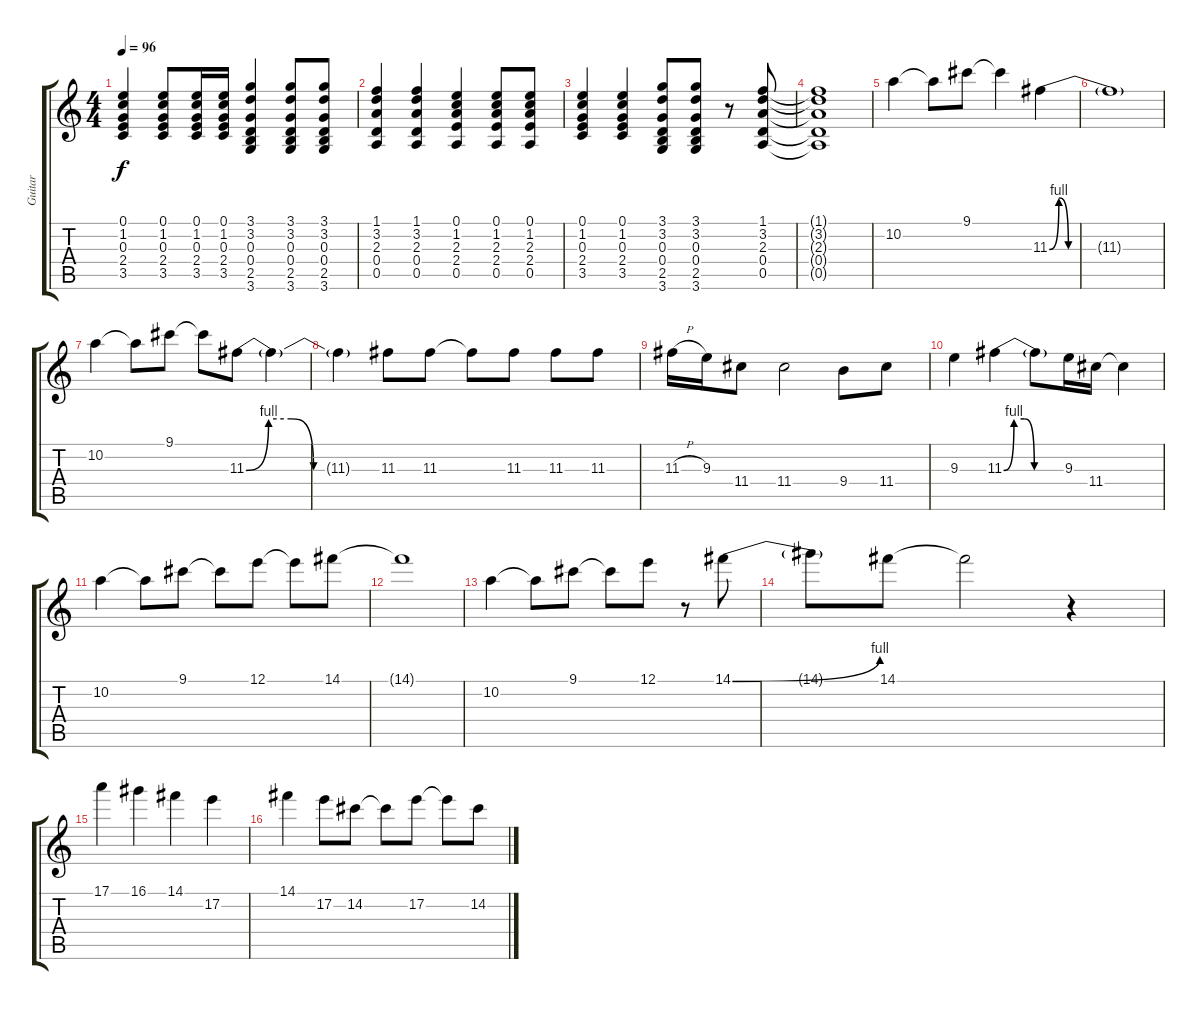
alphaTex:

\track ("Guitar" "Guitar") {instrument electricguitarclean}
\staff {score tabs}
\tuning (E4 B3 G3 D3 A2 E2) {hide}
\ts (4 4)
\tempo 96
\clef g2
\ks c
(0.1 1.2 0.3 2.4 3.5).4{dy f} (0.1 1.2 0.3 2.4 3.5).8 (0.1 1.2 0.3 2.4 3.5).16 (0.1 1.2 0.3 2.4 3.5).16 (3.1 3.2 0.3 0.4 2.5 3.6).4 (3.1 3.2 0.3 0.4 2.5 3.6).8 (3.1 3.2 0.3 0.4 2.5 3.6).8 |
(1.1 3.2 2.3 0.4 0.5).4 (1.1 3.2 2.3 0.4 0.5).4 (0.1 1.2 2.3 2.4 0.5).4 (0.1 1.2 2.3 2.4 0.5).8 (0.1 1.2 2.3 2.4 0.5).8 |
(0.1 1.2 0.3 2.4 3.5).4 (0.1 1.2 0.3 2.4 3.5).4 (3.1 3.2 0.3 0.4 2.5 3.6).8 (3.1 3.2 0.3 0.4 2.5 3.6).8 r.8 (1.1 3.2 2.3 0.4 0.5).8 |
(1.1{t} 3.2{t} 2.3{t} 0.4{t} 0.5{t}).1 |
10.2.4 10.2{t}.8 9.1.8 9.1{t}.4 11.3{be (custom 0 0 5 4 10 0 12 0 30 0 60 0)}.4 |
11.3{t}.1 |
10.2.4 10.2{t}.8 9.1.8 9.1{t}.8 11.3{be (custom 0 0 10 4 20 4 30 0 60 0)}.8 11.3{t}.4 |
11.3{t}.4 11.3.8 11.3.8 11.3{t}.8 11.3.8 11.3.8 11.3.8 |
11.3{h}.16 9.3.16 11.4.8 11.4.2 9.4.8 11.4.8 |
9.3.4 11.3{be (custom 0 0 10 4 20 4 30 0 60 0)}.4 11.3{t}.8 9.3.16 11.4.16 11.4{t}.4 |
10.2.4 10.2{t}.8 9.1.8 9.1{t}.8 12.1.8 12.1{t}.8 14.1.8 |
14.1{t}.1 |
10.2.4 10.2{t}.8 9.1.8 9.1{t}.8 12.1.8 r.8 14.1{be (bend 0 0 60 4)}.8 |
14.1{t}.8 14.1.8 14.1{t}.2 r.4 |
17.1.4 16.1.4 14.1.4 17.2.4 |
14.1.4 17.2.8 14.2.8 14.2{t}.8 17.2.8 17.2{t}.8 14.2.8
